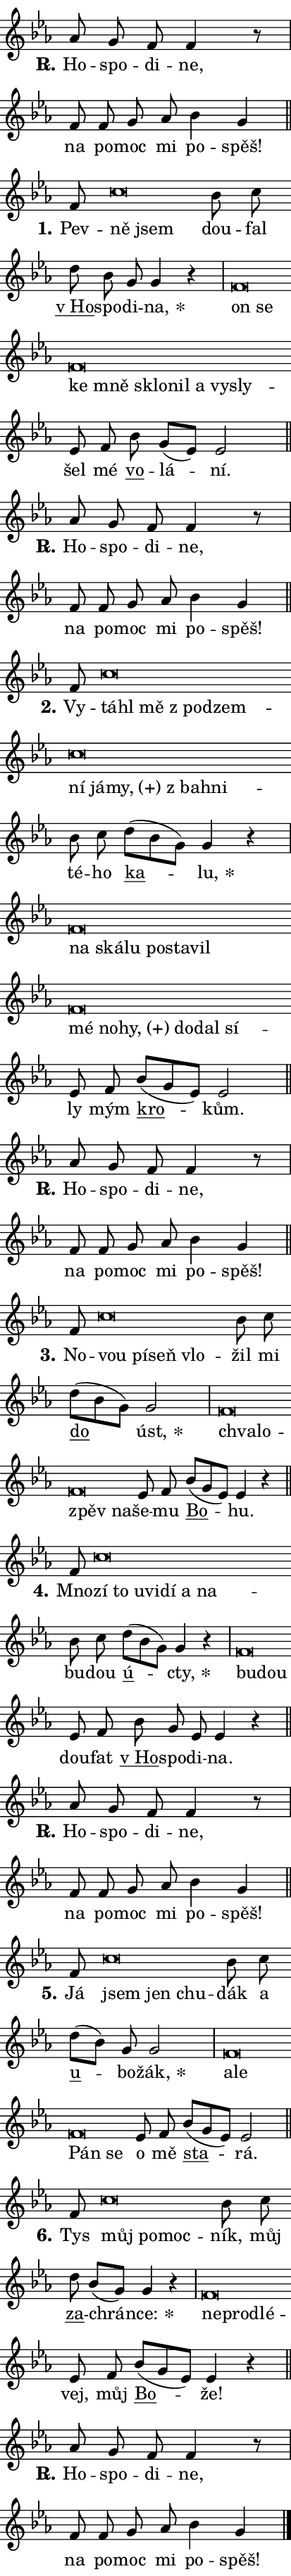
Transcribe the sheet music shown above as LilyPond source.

\version "2.22.1"
\header { tagline = "" }
\paper {
  indent = 0\cm
  top-margin = 0\cm
  right-margin = 0\cm
  bottom-margin = 0\cm
  left-margin = 0\cm
  paper-width = 7\cm
  page-breaking = #ly:one-page-breaking
  system-system-spacing.basic-distance = #11
  score-system-spacing.basic-distance = #11
  ragged-last = ##f
}


%% Author: Thomas Morley
%% https://lists.gnu.org/archive/html/lilypond-user/2020-05/msg00002.html
#(define (line-position grob)
"Returns position of @var[grob} in current system:
   @code{'start}, if at first time-step
   @code{'end}, if at last time-step
   @code{'middle} otherwise
"
  (let* ((col (ly:item-get-column grob))
         (ln (ly:grob-object col 'left-neighbor))
         (rn (ly:grob-object col 'right-neighbor))
         (col-to-check-left (if (ly:grob? ln) ln col))
         (col-to-check-right (if (ly:grob? rn) rn col))
         (break-dir-left
           (and
             (ly:grob-property col-to-check-left 'non-musical #f)
             (ly:item-break-dir col-to-check-left)))
         (break-dir-right
           (and
             (ly:grob-property col-to-check-right 'non-musical #f)
             (ly:item-break-dir col-to-check-right))))
        (cond ((eqv? 1 break-dir-left) 'start)
              ((eqv? -1 break-dir-right) 'end)
              (else 'middle))))

#(define (tranparent-at-line-position vctor)
  (lambda (grob)
  "Relying on @code{line-position} select the relevant enry from @var{vctor}.
Used to determine transparency,"
    (case (line-position grob)
      ((end) (not (vector-ref vctor 0)))
      ((middle) (not (vector-ref vctor 1)))
      ((start) (not (vector-ref vctor 2))))))

noteHeadBreakVisibility =
#(define-music-function (break-visibility)(vector?)
"Makes @code{NoteHead}s transparent relying on @var{break-visibility}"
#{
  \override NoteHead.transparent =
    #(tranparent-at-line-position break-visibility)
#})

#(define delete-ledgers-for-transparent-note-heads
  (lambda (grob)
    "Reads whether a @code{NoteHead} is transparent.
If so this @code{NoteHead} is removed from @code{'note-heads} from
@var{grob}, which is supposed to be @code{LedgerLineSpanner}.
As a result ledgers are not printed for this @code{NoteHead}"
    (let* ((nhds-array (ly:grob-object grob 'note-heads))
           (nhds-list
             (if (ly:grob-array? nhds-array)
                 (ly:grob-array->list nhds-array)
                 '()))
           ;; Relies on the transparent-property being done before
           ;; Staff.LedgerLineSpanner.after-line-breaking is executed.
           ;; This is fragile ...
           (to-keep
             (remove
               (lambda (nhd)
                 (ly:grob-property nhd 'transparent #f))
               nhds-list)))
      ;; TODO find a better method to iterate over grob-arrays, similiar
      ;; to filter/remove etc for lists
      ;; For now rebuilt from scratch
      (set! (ly:grob-object grob 'note-heads)  '())
      (for-each
        (lambda (nhd)
          (ly:pointer-group-interface::add-grob grob 'note-heads nhd))
        to-keep))))

hideNotes = {
  \noteHeadBreakVisibility #begin-of-line-visible
}
unHideNotes = {
  \noteHeadBreakVisibility #all-visible
}

% work-around for resetting accidentals
% https://lilypond.org/doc/v2.23/Documentation/notation/displaying-rhythms#unmetered-music
cadenzaMeasure = {
  \cadenzaOff
  \partial 1024 s1024
  \cadenzaOn
}

#(define-markup-command (accent layout props text) (markup?)
  "Underline accented syllable"
  (interpret-markup layout props
    #{\markup \override #'(offset . 4.3) \underline { #text }#}))

responsum = \markup \concat {
  "R" \hspace #-1.05 \path #0.1 #'((moveto 0 0.07) (lineto 0.9 0.8)) \hspace #0.05 "."
}

\layout {
    \context {
        \Staff
        \remove "Time_signature_engraver"
        \override LedgerLineSpanner.after-line-breaking = #delete-ledgers-for-transparent-note-heads
    }
    \context {
        \Voice {
            \override NoteHead.output-attributes = #'((class . "notehead"))
            \override Hairpin.height = #0.55
        }
    }
    \context {
        \Lyrics {
            \override StanzaNumber.output-attributes = #'((class . "stanzanumber"))
            \override LyricSpace.minimum-distance = #0.9
            \override LyricText.font-name = #"TeX Gyre Schola"
            \override LyricText.font-size = 1
            \override StanzaNumber.font-name = #"TeX Gyre Schola Bold"
            \override StanzaNumber.font-size = 1
        }
    }
}

% magnetic-lyrics.ily
%
%   written by
%     Jean Abou Samra <jean@abou-samra.fr>
%     Werner Lemberg <wl@gnu.org>
%
%   adapted by
%     Jiri Hon <jiri.hon@gmail.com>
%
% Version 2022-Apr-15

% https://www.mail-archive.com/lilypond-user@gnu.org/msg149350.html

#(define (Left_hyphen_pointer_engraver context)
   "Collect syllable-hyphen-syllable occurrences in lyrics and store
them in properties.  This engraver only looks to the left.  For
example, if the lyrics input is @code{foo -- bar}, it does the
following.

@itemize @bullet
@item
Set the @code{text} property of the @code{LyricHyphen} grob between
@q{foo} and @q{bar} to @code{foo}.

@item
Set the @code{left-hyphen} property of the @code{LyricText} grob with
text @q{foo} to the @code{LyricHyphen} grob between @q{foo} and
@q{bar}.
@end itemize

Use this auxiliary engraver in combination with the
@code{lyric-@/text::@/apply-@/magnetic-@/offset!} hook."
   (let ((hyphen #f)
         (text #f))
     (make-engraver
      (acknowledgers
       ((lyric-syllable-interface engraver grob source-engraver)
        (set! text grob)))
      (end-acknowledgers
       ((lyric-hyphen-interface engraver grob source-engraver)
        ;(when (not (grob::has-interface grob 'lyric-space-interface))
          (set! hyphen grob)));)
      ((stop-translation-timestep engraver)
       (when (and text hyphen)
         (ly:grob-set-object! text 'left-hyphen hyphen))
       (set! text #f)
       (set! hyphen #f)))))

#(define (lyric-text::apply-magnetic-offset! grob)
   "If the space between two syllables is less than the value in
property @code{LyricText@/.details@/.squash-threshold}, move the right
syllable to the left so that it gets concatenated with the left
syllable.

Use this function as a hook for
@code{LyricText@/.after-@/line-@/breaking} if the
@code{Left_@/hyphen_@/pointer_@/engraver} is active."
   (let ((hyphen (ly:grob-object grob 'left-hyphen #f)))
     (when hyphen
       (let ((left-text (ly:spanner-bound hyphen LEFT)))
         (when (grob::has-interface left-text 'lyric-syllable-interface)
           (let* ((common (ly:grob-common-refpoint grob left-text X))
                  (this-x-ext (ly:grob-extent grob common X))
                  (left-x-ext
                   (begin
                     ;; Trigger magnetism for left-text.
                     (ly:grob-property left-text 'after-line-breaking)
                     (ly:grob-extent left-text common X)))
                  ;; `delta` is the gap width between two syllables.
                  (delta (- (interval-start this-x-ext)
                            (interval-end left-x-ext)))
                  (details (ly:grob-property grob 'details))
                  (threshold (assoc-get 'squash-threshold details 0.2)))
             (when (< delta threshold)
               (let* (;; We have to manipulate the input text so that
                      ;; ligatures crossing syllable boundaries are not
                      ;; disabled.  For languages based on the Latin
                      ;; script this is essentially a beautification.
                      ;; However, for non-Western scripts it can be a
                      ;; necessity.
                      (lt (ly:grob-property left-text 'text))
                      (rt (ly:grob-property grob 'text))
                      (is-space (grob::has-interface hyphen 'lyric-space-interface))
                      (space (if is-space " " ""))
                      (space-markup (grob-interpret-markup grob " "))
                      (space-size (interval-length (ly:stencil-extent space-markup X)))
                      (extra-delta (if is-space space-size 0))
                      ;; Append new syllable.
                      (ltrt-space (if (and (string? lt) (string? rt))
                                (string-append lt space rt)
                                (make-concat-markup (list lt space rt))))
                      ;; Right-align `ltrt` to the right side.
                      (ltrt-space-markup (grob-interpret-markup
                               grob
                               (make-translate-markup
                                (cons (interval-length this-x-ext) 0)
                                (make-right-align-markup ltrt-space)))))
                 (begin
                   ;; Don't print `left-text`.
                   (ly:grob-set-property! left-text 'stencil #f)
                   ;; Set text and stencil (which holds all collected
                   ;; syllables so far) and shift it to the left.
                   (ly:grob-set-property! grob 'text ltrt-space)
                   (ly:grob-set-property! grob 'stencil ltrt-space-markup)
                   (ly:grob-translate-axis! grob (- (- delta extra-delta)) X))))))))))


#(define (lyric-hyphen::displace-bounds-first grob)
   ;; Make very sure this callback isn't triggered too early.
   (let ((left (ly:spanner-bound grob LEFT))
         (right (ly:spanner-bound grob RIGHT)))
     (ly:grob-property left 'after-line-breaking)
     (ly:grob-property right 'after-line-breaking)
     (ly:lyric-hyphen::print grob)))

squashThreshold = #0.4

\layout {
  \context {
    \Lyrics
    \consists #Left_hyphen_pointer_engraver
    \override LyricText.after-line-breaking =
      #lyric-text::apply-magnetic-offset!
    \override LyricHyphen.stencil = #lyric-hyphen::displace-bounds-first
    \override LyricText.details.squash-threshold = \squashThreshold
    \override LyricHyphen.minimum-distance = 0
    \override LyricHyphen.minimum-length = \squashThreshold
  }
}

squash = \override LyricText.details.squash-threshold = 9999
unSquash = \override LyricText.details.squash-threshold = \squashThreshold

left = \override LyricText.self-alignment-X = #LEFT
unLeft = \revert LyricText.self-alignment-X

starOffset = #(lambda (grob) 
                (let ((x_offset (ly:self-alignment-interface::aligned-on-x-parent grob)))
                  (if (= x_offset 0) 0 (+ x_offset 1.2))))

star = #(define-music-function (syllable)(string?)
"Append star separator at the end of a syllable"
#{
  \once \override LyricText.X-offset = #starOffset
  \lyricmode { \markup {
    #syllable
    \override #'((font-name . "TeX Gyre Schola Bold")) \hspace #0.2 \lower #0.65 \larger "*"
  } }
#})

starAccent = #(define-music-function (syllable)(string?)
"Append star separator at the end of a syllable and make accent"
#{
  \once \override LyricText.X-offset = #starOffset
  \lyricmode { \markup {
    \accent #syllable
    \override #'((font-name . "TeX Gyre Schola Bold")) \hspace #0.2 \lower #0.65 \larger "*"
  } }
#})

breath = #(define-music-function (syllable)(string?)
"Append breathing indicator at the end of a syllable"
#{
  \lyricmode { \markup { #syllable "+" } }
#})

optionalBreath = #(define-music-function (syllable)(string?)
"Append optional breathing indicator at the end of a syllable"
#{
  \lyricmode { \markup { #syllable "(+)" } }
#})


\score {
    <<
        \new Voice = "melody" { \cadenzaOn \key es \major \relative { as'8 g f f4 r8 \cadenzaMeasure \bar "|" f8 f g as bes4 g \cadenzaMeasure \bar "||" \break }
\relative { f'8 c'\breve*1/16 \hideNotes \breve*1/16 \bar "" \unHideNotes bes8 c \bar "" d bes g g4 r \cadenzaMeasure \bar "|" f\breve*1/16 \hideNotes \breve*1/16 \bar "" \breve*1/16 \bar "" \breve*1/16 \bar "" \breve*1/16 \bar "" \breve*1/16 \bar "" \breve*1/16 \bar "" \breve*1/16 \breve*1/16 \bar "" \unHideNotes es8 f \bar "" bes g[( es)] es2 \cadenzaMeasure \bar "||" \break }
\relative { as'8 g f f4 r8 \cadenzaMeasure \bar "|" f8 f g as bes4 g \cadenzaMeasure \bar "||" \break }
\relative { f'8 c'\breve*1/16 \hideNotes \breve*1/16 \bar "" \breve*1/16 \bar "" \breve*1/16 \bar "" \breve*1/16 \bar "" \breve*1/16 \bar "" \breve*1/16 \bar "" \breve*1/16 \bar "" \breve*1/16 \breve*1/16 \bar "" \unHideNotes bes8 c \bar "" d[( bes g)] g4 r \cadenzaMeasure \bar "|" f\breve*1/16 \hideNotes \breve*1/16 \bar "" \breve*1/16 \bar "" \breve*1/16 \bar "" \breve*1/16 \bar "" \breve*1/16 \bar "" \breve*1/16 \bar "" \breve*1/16 \bar "" \breve*1/16 \bar "" \breve*1/16 \bar "" \breve*1/16 \breve*1/16 \bar "" \unHideNotes es8 f \bar "" bes[( g es)] es2 \cadenzaMeasure \bar "||" \break }
\relative { as'8 g f f4 r8 \cadenzaMeasure \bar "|" f8 f g as bes4 g \cadenzaMeasure \bar "||" \break }
\relative { f'8 c'\breve*1/16 \hideNotes \breve*1/16 \bar "" \breve*1/16 \breve*1/16 \bar "" \unHideNotes bes8 c \bar "" d[( bes g)] g2 \cadenzaMeasure \bar "|" f\breve*1/16 \hideNotes \breve*1/16 \bar "" \breve*1/16 \breve*1/16 \bar "" \unHideNotes es8 f \bar "" bes[( g es)] es4 r \cadenzaMeasure \bar "||" \break }
\relative { f'8 c'\breve*1/16 \hideNotes \breve*1/16 \bar "" \breve*1/16 \bar "" \breve*1/16 \bar "" \breve*1/16 \bar "" \breve*1/16 \breve*1/16 \bar "" \unHideNotes bes8 c \bar "" d[( bes g)] g4 r \cadenzaMeasure \bar "|" f\breve*1/16 \hideNotes \breve*1/16 \bar "" \unHideNotes es8 f \bar "" bes g es es4 r \cadenzaMeasure \bar "||" \break }
\relative { as'8 g f f4 r8 \cadenzaMeasure \bar "|" f8 f g as bes4 g \cadenzaMeasure \bar "||" \break }
\relative { f'8 c'\breve*1/16 \hideNotes \breve*1/16 \breve*1/16 \bar "" \unHideNotes bes8 c \bar "" d[( bes)] g g2 \cadenzaMeasure \bar "|" f\breve*1/16 \hideNotes \breve*1/16 \bar "" \breve*1/16 \breve*1/16 \bar "" \unHideNotes es8 f \bar "" bes[( g es)] es2 \cadenzaMeasure \bar "||" \break }
\relative { f'8 c'\breve*1/16 \hideNotes \breve*1/16 \breve*1/16 \bar "" \unHideNotes bes8 c \bar "" d bes[( g)] g4 r \cadenzaMeasure \bar "|" f\breve*1/16 \hideNotes \breve*1/16 \breve*1/16 \bar "" \unHideNotes es8 f \bar "" bes[( g es)] es4 r \cadenzaMeasure \bar "||" \break }
\relative { as'8 g f f4 r8 \cadenzaMeasure \bar "|" f8 f g as bes4 g \cadenzaMeasure \bar "||" \break } \bar "|." }
        \new Lyrics \lyricsto "melody" { \lyricmode { \set stanza = \responsum
Ho -- spo -- di -- ne, na po -- moc mi po -- spěš!
\set stanza = "1."
Pev -- \left ně \squash jsem \unLeft \unSquash dou -- fal \markup \accent "v Ho" -- spo -- di -- \star na, \left on \squash se ke mně sklo -- nil a vy -- sly -- \unLeft \unSquash šel mé \markup \accent vo -- lá -- ní.
\set stanza = \responsum
Ho -- spo -- di -- ne, na po -- moc mi po -- spěš!
\set stanza = "2."
Vy -- \left tá -- \squash hl mě "z pod" -- zem -- ní já -- \optionalBreath my, "z ba" -- hni -- \unLeft \unSquash té -- ho \markup \accent ka -- \star lu, \left na \squash ská -- lu po -- sta -- vil mé no -- \optionalBreath hy, do -- dal sí -- \unLeft \unSquash ly mým \markup \accent kro -- kům.
\set stanza = \responsum
Ho -- spo -- di -- ne, na po -- moc mi po -- spěš!
\set stanza = "3."
No -- \left vou \squash pí -- seň vlo -- \unLeft \unSquash žil mi \markup \accent do \star úst, \left chva -- \squash lo -- zpěv na -- \unLeft \unSquash še -- mu \markup \accent Bo -- hu.
\set stanza = "4."
Mno -- \left zí \squash to u -- vi -- dí a na -- \unLeft \unSquash bu -- dou \markup \accent ú -- \star cty, \left bu -- \squash dou \unLeft \unSquash dou -- fat \markup \accent "v Ho" -- spo -- di -- na.
\set stanza = \responsum
Ho -- spo -- di -- ne, na po -- moc mi po -- spěš!
\set stanza = "5."
Já \left jsem \squash jen chu -- \unLeft \unSquash dák a \markup \accent u -- bo -- \star žák, \left a -- \squash le Pán se \unLeft \unSquash o mě \markup \accent sta -- rá.
\set stanza = "6."
Tys \left můj \squash po -- moc -- \unLeft \unSquash ník, můj \markup \accent za -- chrán -- \star ce: \left ne -- \squash prod -- lé -- \unLeft \unSquash vej, můj \markup \accent Bo -- že!
\set stanza = \responsum
Ho -- spo -- di -- ne, na po -- moc mi po -- spěš! } }
    >>
    \layout {}
}
